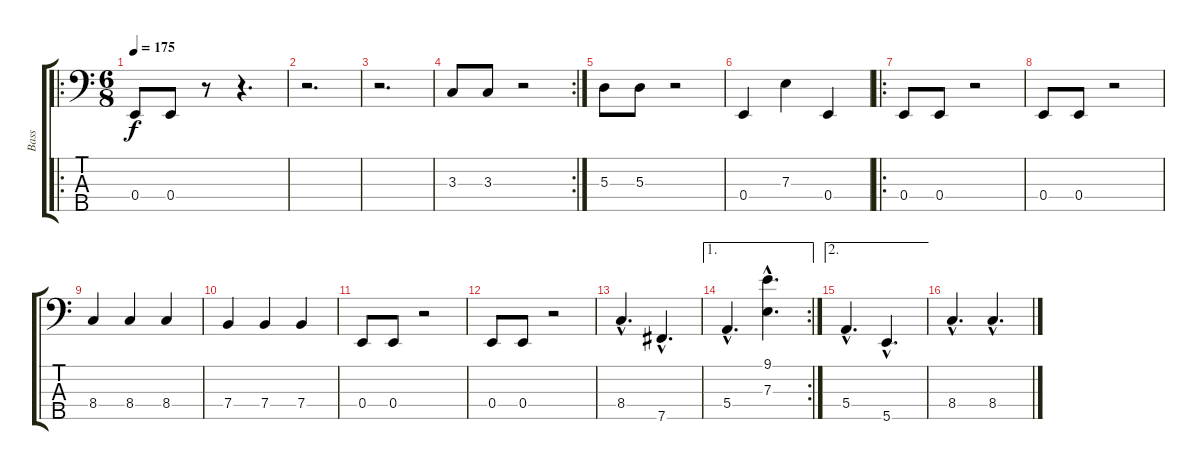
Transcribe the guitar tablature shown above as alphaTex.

\track ("Bass" "Bass") {instrument electricbassfinger}
\staff {score tabs}
\tuning (G2 D2 A1 E1 B0) {hide}
\ro
\ts (6 8)
\tempo 175
\clef f4
\ks c
0.4.8{dy f instrument electricbassfinger} 0.4.8 r.8 r.4{d} |
r.2{d} |
r.2{d} |
\rc 2
3.3.8 3.3.8 r.2 |
5.3.8 5.3.8 r.2 |
0.4.4 7.3.4 0.4.4 |
\ro
0.4.8 0.4.8 r.2 |
0.4.8 0.4.8 r.2 |
8.4.4 8.4.4 8.4.4 |
7.4.4 7.4.4 7.4.4 |
0.4.8 0.4.8 r.2 |
0.4.8 0.4.8 r.2 |
8.4{hac}.4{d} 7.5{hac}.4{d} |
\ae 1
\rc 2
5.4{hac}.4{d} (9.1{hac} 7.3{hac}).4{d} |
\ae 2
5.4{hac}.4{d} 5.5{hac}.4{d} |
8.4{hac}.4{d} 8.4{hac}.4{d}
